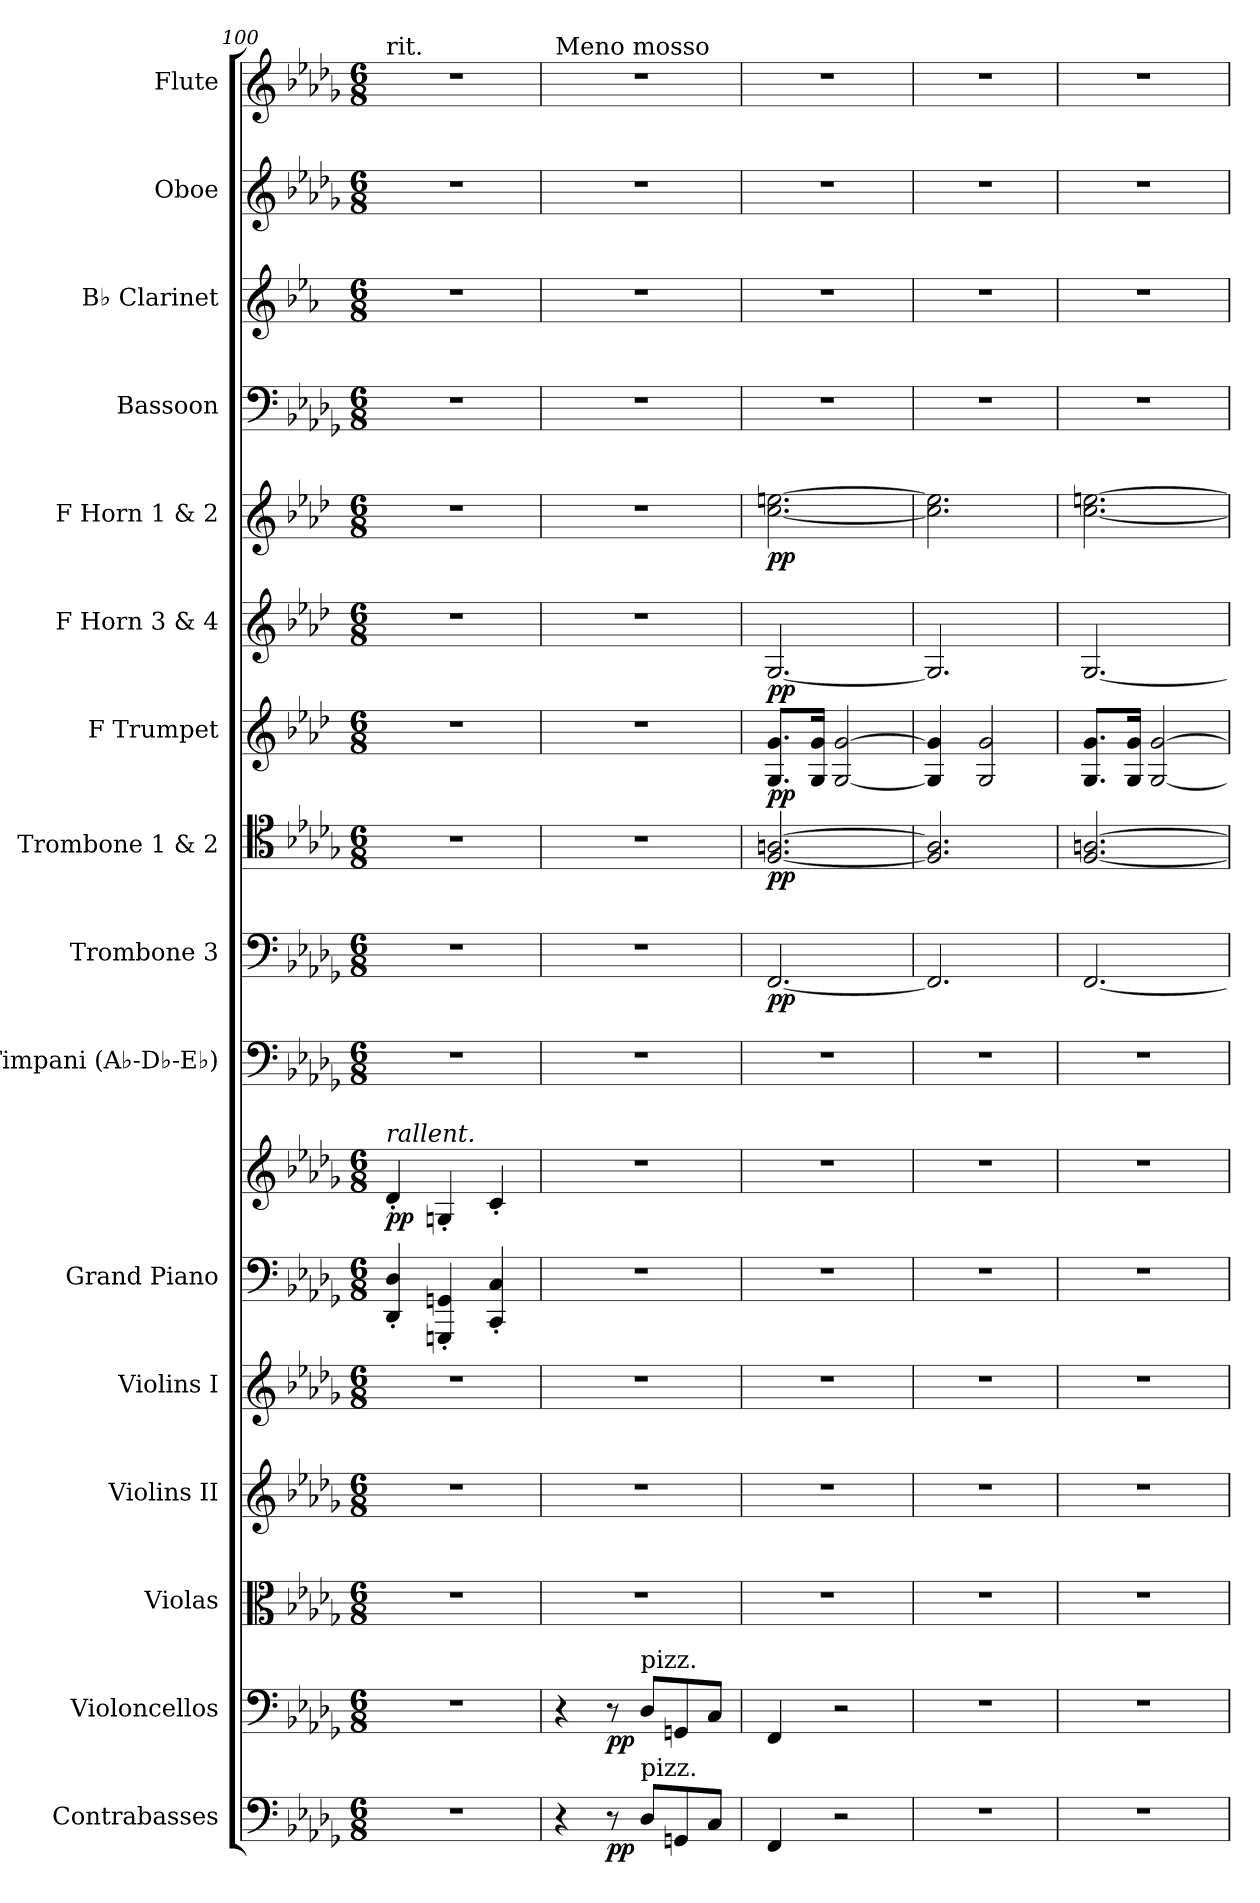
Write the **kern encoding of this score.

**kern	**dynam	**kern	**dynam	**kern	**kern	**kern	**kern	**kern	**dynam	**kern	**kern	**dynam	**kern	**dynam	**kern	**dynam	**kern	**dynam	**kern	**dynam	**kern	**kern	**kern	**kern
*part16	*part16	*part15	*part15	*part14	*part13	*part12	*part11	*part11	*part11	*part10	*part9	*part9	*part8	*part8	*part7	*part7	*part6	*part6	*part5	*part5	*part4	*part3	*part2	*part1
*staff17	*staff17	*staff16	*staff16	*staff15	*staff14	*staff13	*staff12	*staff11	*staff11/12	*staff10	*staff9	*staff9	*staff8	*staff8	*staff7	*staff7	*staff6	*staff6	*staff5	*staff5	*staff4	*staff3	*staff2	*staff1
*I"Contrabasses	*	*I"Violoncellos	*	*I"Violas	*I"Violins II	*I"Violins I	*I"Grand Piano	*	*	*I"Timpani (A♭-D♭-E♭)	*I"Trombone 3	*	*I"Trombone 1 &amp; 2	*	*I"F Trumpet	*	*I"F Horn 3 &amp; 4	*	*I"F Horn 1 &amp; 2	*	*I"Bassoon	*I"B♭ Clarinet	*I"Oboe	*I"Flute
*I'Cbs.	*	*I'Vcs.	*	*I'Vlas.	*I'Vlns. II	*I'Vlns. I	*I'Pno.	*	*	*I'Timp.	*I'Tbn. 3	*	*I'Tbn. 1 2	*	*I'F Tpt.	*	*I'F Hn. 3 4	*	*I'F Hn. 1 2	*	*I'Bsn.	*I'B♭ Cl.	*I'Ob.	*I'Fl.
!!LO:PB:g=z
*clefF4	*	*clefF4	*	*clefC3	*clefG2	*clefG2	*clefF4	*clefG2	*	*clefF4	*clefF4	*	*clefC4	*	*clefG2	*	*clefG2	*	*clefG2	*	*clefF4	*clefG2	*clefG2	*clefG2
*ITrd7c12	*	*	*	*	*	*	*	*	*	*	*	*	*	*	*ITrd-3c-5	*	*ITrd4c7	*	*ITrd4c7	*	*	*ITrd1c2	*	*
*k[b-e-a-d-g-]	*	*k[b-e-a-d-g-]	*	*k[b-e-a-d-g-]	*k[b-e-a-d-g-]	*k[b-e-a-d-g-]	*k[b-e-a-d-g-]	*k[b-e-a-d-g-]	*	*k[b-e-a-d-g-]	*k[b-e-a-d-g-]	*	*k[b-e-a-d-g-]	*	*k[b-e-a-d-g-]	*	*k[b-e-a-d-g-]	*	*k[b-e-a-d-g-]	*	*k[b-e-a-d-g-]	*k[b-e-a-d-g-]	*k[b-e-a-d-g-]	*k[b-e-a-d-g-]
*M6/8	*	*M6/8	*	*M6/8	*M6/8	*M6/8	*M6/8	*M6/8	*	*M6/8	*M6/8	*	*M6/8	*	*M6/8	*	*M6/8	*	*M6/8	*	*M6/8	*M6/8	*M6/8	*M6/8
=100	=100	=100	=100	=100	=100	=100	=100	=100	=100	=100	=100	=100	=100	=100	=100	=100	=100	=100	=100	=100	=100	=100	=100	=100
!	!	!	!	!	!	!	!	!	!	!	!	!	!	!	!	!	!	!	!	!	!	!	!	!LO:TX:a:t=rit.
!	!	!	!	!	!	!	!	!LO:TX:a:i:t=rallent.	!	!	!	!	!	!	!	!	!	!	!	!	!	!	!	!
!	!	!	!	!	!	!	!	!	!LO:DY:b	!	!	!	!	!	!	!	!	!	!	!	!	!	!	!
2.r	.	2.r	.	2.r	2.r	2.r	4DD-/' 4D-/'	4d-'/	pp	2.r	2.r	.	2.r	.	2.r	.	2.r	.	2.r	.	2.r	2.r	2.r	2.r
.	.	.	.	.	.	.	4GGGn/' 4GGn/'	4Gn'/	.	.	.	.	.	.	.	.	.	.	.	.	.	.	.	.
.	.	.	.	.	.	.	4CC/' 4C/'	4c'/	.	.	.	.	.	.	.	.	.	.	.	.	.	.	.	.
=101	=101	=101	=101	=101	=101	=101	=101	=101	=101	=101	=101	=101	=101	=101	=101	=101	=101	=101	=101	=101	=101	=101	=101	=101
!	!	!	!	!	!	!	!	!	!	!	!	!	!	!	!	!	!	!	!	!	!	!	!	!LO:TX:a:t=Meno mosso
4r	.	4r	.	2.r	2.r	2.r	2.r	2.r	.	2.r	2.r	.	2.r	.	2.r	.	2.r	.	2.r	.	2.r	2.r	2.r	2.r
!	!LO:DY:b	!	!LO:DY:b	!	!	!	!	!	!	!	!	!	!	!	!	!	!	!	!	!	!	!	!	!
8r	pp	8r	pp	.	.	.	.	.	.	.	.	.	.	.	.	.	.	.	.	.	.	.	.	.
!	!	!LO:TX:a:t=pizz.	!	!	!	!	!	!	!	!	!	!	!	!	!	!	!	!	!	!	!	!	!	!
!LO:TX:a:t=pizz.	!	!	!	!	!	!	!	!	!	!	!	!	!	!	!	!	!	!	!	!	!	!	!	!
8DD-/L	.	8D-/L	.	.	.	.	.	.	.	.	.	.	.	.	.	.	.	.	.	.	.	.	.	.
8GGGn/	.	8GGn/	.	.	.	.	.	.	.	.	.	.	.	.	.	.	.	.	.	.	.	.	.	.
8CC/J	.	8C/J	.	.	.	.	.	.	.	.	.	.	.	.	.	.	.	.	.	.	.	.	.	.
=102	=102	=102	=102	=102	=102	=102	=102	=102	=102	=102	=102	=102	=102	=102	=102	=102	=102	=102	=102	=102	=102	=102	=102	=102
!	!	!	!	!	!	!	!	!	!	!	!	!LO:DY:b	!	!LO:DY:b	!	!LO:DY:b	!	!LO:DY:b	!	!LO:DY:b	!	!	!	!
4FFF/	.	4FF/	.	2.r	2.r	2.r	2.r	2.r	.	2.r	[2.FF/	pp	[2.F/ [2.An/	pp	8.c/ 8.cc/L	pp	[2.C/	pp	[2.f\ [2.an\	pp	2.r	2.r	2.r	2.r
.	.	.	.	.	.	.	.	.	.	.	.	.	.	.	16c/ 16cc/Jk	.	.	.	.	.	.	.	.	.
2r	.	2r	.	.	.	.	.	.	.	.	.	.	.	.	[2c/ [2cc/	.	.	.	.	.	.	.	.	.
=103	=103	=103	=103	=103	=103	=103	=103	=103	=103	=103	=103	=103	=103	=103	=103	=103	=103	=103	=103	=103	=103	=103	=103	=103
2.r	.	2.r	.	2.r	2.r	2.r	2.r	2.r	.	2.r	2.FF/]	.	2.F/] 2.A/]	.	4c/] 4cc/]	.	2.C/]	.	2.f\] 2.a\]	.	2.r	2.r	2.r	2.r
.	.	.	.	.	.	.	.	.	.	.	.	.	.	.	2c/ 2cc/	.	.	.	.	.	.	.	.	.
=104	=104	=104	=104	=104	=104	=104	=104	=104	=104	=104	=104	=104	=104	=104	=104	=104	=104	=104	=104	=104	=104	=104	=104	=104
2.r	.	2.r	.	2.r	2.r	2.r	2.r	2.r	.	2.r	[2.FF/	.	[2.F/ [2.An/	.	8.c/ 8.cc/L	.	[2.C/	.	[2.f\ [2.an\	.	2.r	2.r	2.r	2.r
.	.	.	.	.	.	.	.	.	.	.	.	.	.	.	16c/ 16cc/Jk	.	.	.	.	.	.	.	.	.
.	.	.	.	.	.	.	.	.	.	.	.	.	.	.	[2c/ [2cc/	.	.	.	.	.	.	.	.	.
=	=	=	=	=	=	=	=	=	=	=	=	=	=	=	=	=	=	=	=	=	=	=	=	=
*-	*-	*-	*-	*-	*-	*-	*-	*-	*-	*-	*-	*-	*-	*-	*-	*-	*-	*-	*-	*-	*-	*-	*-	*-
